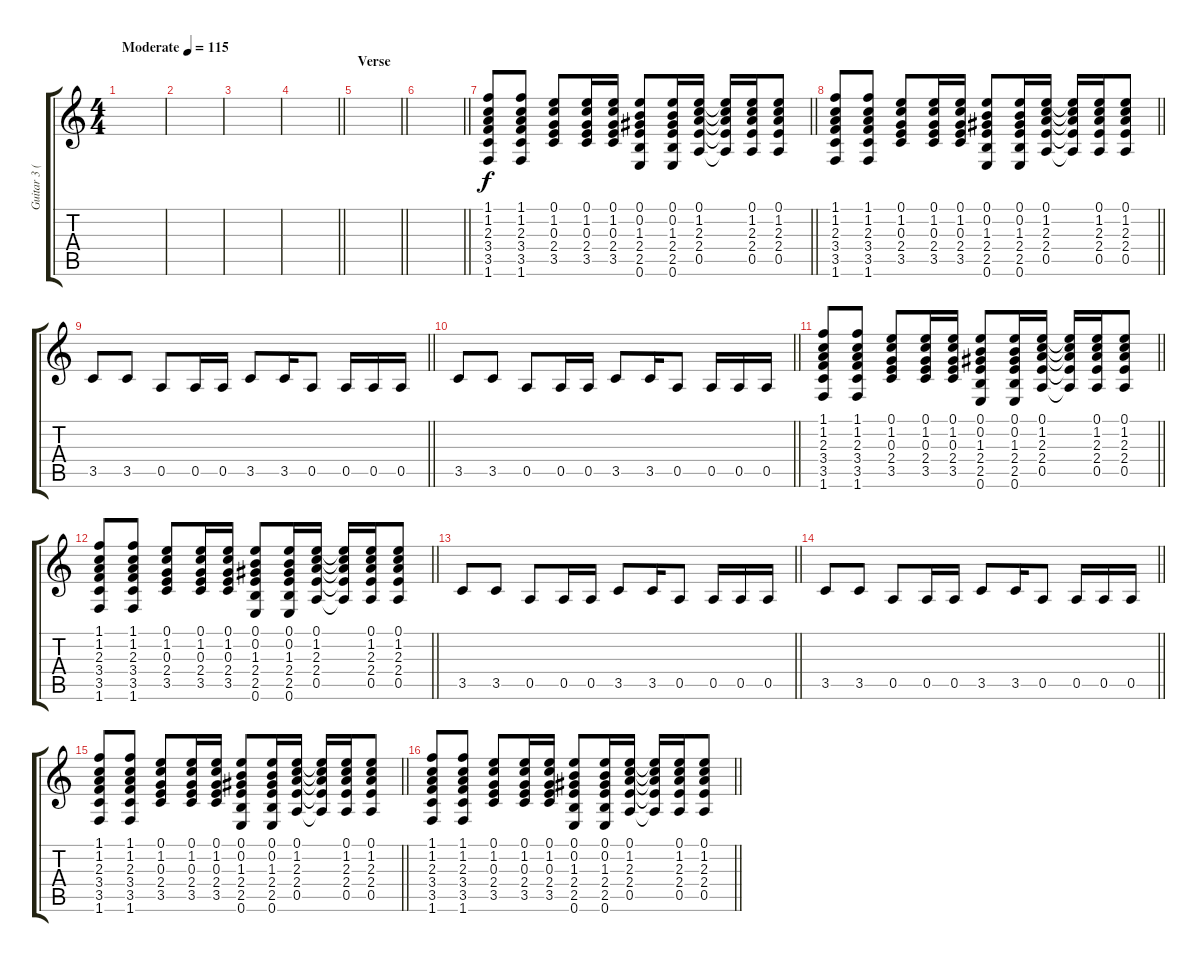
\track ("Guitar 3 (Dist)" "Guitar 3 (") {instrument overdrivenguitar}
\staff {score tabs}
\tuning (E4 B3 G3 D3 A2 E2) {hide}
\ts (4 4)
\tempo (115 "Moderate")
\clef g2
\ks c
|
|
|
\barLineRight lightlight
|
\section ("" "Verse")
\barLineRight lightlight
|
\barLineRight lightlight
|
\barLineRight lightlight
(1.1 1.2 2.3 3.4 3.5 1.6).8 (1.1 1.2 2.3 3.4 3.5 1.6).8 (0.1 1.2 0.3 2.4 3.5).8 (0.1 1.2 0.3 2.4 3.5).16 (0.1 1.2 0.3 2.4 3.5).16 (0.1 0.2 1.3 2.4 2.5 0.6).8 (0.1 0.2 1.3 2.4 2.5 0.6).16 (0.1 1.2 2.3 2.4 0.5).16 (0.1{t} 1.2{t} 2.3{t} 2.4{t} 0.5{t}).16 (0.1 1.2 2.3 2.4 0.5).16 (0.1 1.2 2.3 2.4 0.5).8 |
\barLineRight lightlight
(1.1 1.2 2.3 3.4 3.5 1.6).8 (1.1 1.2 2.3 3.4 3.5 1.6).8 (0.1 1.2 0.3 2.4 3.5).8 (0.1 1.2 0.3 2.4 3.5).16 (0.1 1.2 0.3 2.4 3.5).16 (0.1 0.2 1.3 2.4 2.5 0.6).8 (0.1 0.2 1.3 2.4 2.5 0.6).16 (0.1 1.2 2.3 2.4 0.5).16 (0.1{t} 1.2{t} 2.3{t} 2.4{t} 0.5{t}).16 (0.1 1.2 2.3 2.4 0.5).16 (0.1 1.2 2.3 2.4 0.5).8 |
\barLineRight lightlight
3.5.8 3.5.8 0.5.8 0.5.16 0.5.16 3.5.8 3.5.16 0.5.8 0.5.16 0.5.16 0.5.16 |
\barLineRight lightlight
3.5.8 3.5.8 0.5.8 0.5.16 0.5.16 3.5.8 3.5.16 0.5.8 0.5.16 0.5.16 0.5.16 |
\barLineRight lightlight
(1.1 1.2 2.3 3.4 3.5 1.6).8 (1.1 1.2 2.3 3.4 3.5 1.6).8 (0.1 1.2 0.3 2.4 3.5).8 (0.1 1.2 0.3 2.4 3.5).16 (0.1 1.2 0.3 2.4 3.5).16 (0.1 0.2 1.3 2.4 2.5 0.6).8 (0.1 0.2 1.3 2.4 2.5 0.6).16 (0.1 1.2 2.3 2.4 0.5).16 (0.1{t} 1.2{t} 2.3{t} 2.4{t} 0.5{t}).16 (0.1 1.2 2.3 2.4 0.5).16 (0.1 1.2 2.3 2.4 0.5).8 |
\barLineRight lightlight
(1.1 1.2 2.3 3.4 3.5 1.6).8 (1.1 1.2 2.3 3.4 3.5 1.6).8 (0.1 1.2 0.3 2.4 3.5).8 (0.1 1.2 0.3 2.4 3.5).16 (0.1 1.2 0.3 2.4 3.5).16 (0.1 0.2 1.3 2.4 2.5 0.6).8 (0.1 0.2 1.3 2.4 2.5 0.6).16 (0.1 1.2 2.3 2.4 0.5).16 (0.1{t} 1.2{t} 2.3{t} 2.4{t} 0.5{t}).16 (0.1 1.2 2.3 2.4 0.5).16 (0.1 1.2 2.3 2.4 0.5).8 |
\barLineRight lightlight
3.5.8 3.5.8 0.5.8 0.5.16 0.5.16 3.5.8 3.5.16 0.5.8 0.5.16 0.5.16 0.5.16 |
\barLineRight lightlight
3.5.8 3.5.8 0.5.8 0.5.16 0.5.16 3.5.8 3.5.16 0.5.8 0.5.16 0.5.16 0.5.16 |
\barLineRight lightlight
(1.1 1.2 2.3 3.4 3.5 1.6).8 (1.1 1.2 2.3 3.4 3.5 1.6).8 (0.1 1.2 0.3 2.4 3.5).8 (0.1 1.2 0.3 2.4 3.5).16 (0.1 1.2 0.3 2.4 3.5).16 (0.1 0.2 1.3 2.4 2.5 0.6).8 (0.1 0.2 1.3 2.4 2.5 0.6).16 (0.1 1.2 2.3 2.4 0.5).16 (0.1{t} 1.2{t} 2.3{t} 2.4{t} 0.5{t}).16 (0.1 1.2 2.3 2.4 0.5).16 (0.1 1.2 2.3 2.4 0.5).8 |
\barLineRight lightlight
(1.1 1.2 2.3 3.4 3.5 1.6).8 (1.1 1.2 2.3 3.4 3.5 1.6).8 (0.1 1.2 0.3 2.4 3.5).8 (0.1 1.2 0.3 2.4 3.5).16 (0.1 1.2 0.3 2.4 3.5).16 (0.1 0.2 1.3 2.4 2.5 0.6).8 (0.1 0.2 1.3 2.4 2.5 0.6).16 (0.1 1.2 2.3 2.4 0.5).16 (0.1{t} 1.2{t} 2.3{t} 2.4{t} 0.5{t}).16 (0.1 1.2 2.3 2.4 0.5).16 (0.1 1.2 2.3 2.4 0.5).8
